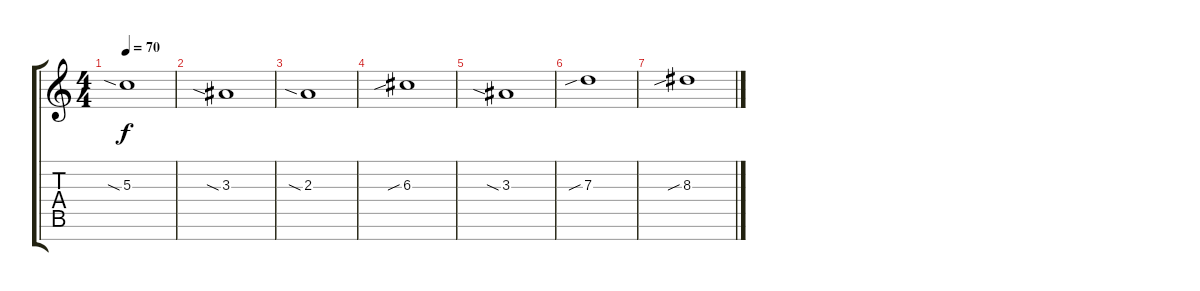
\track "" {instrument distortionguitar}
\staff {score tabs}
\tuning (E4 B3 G3 D3 A2 E2 B1) {hide}
\ts (4 4)
\tempo 70
\clef g2
\ks c
5.3{sia}.1{dy f} |
3.3{sia}.1 |
2.3{sia}.1 |
6.3{sib}.1 |
3.3{sia}.1 |
7.3{sib}.1 |
8.3{sib}.1
